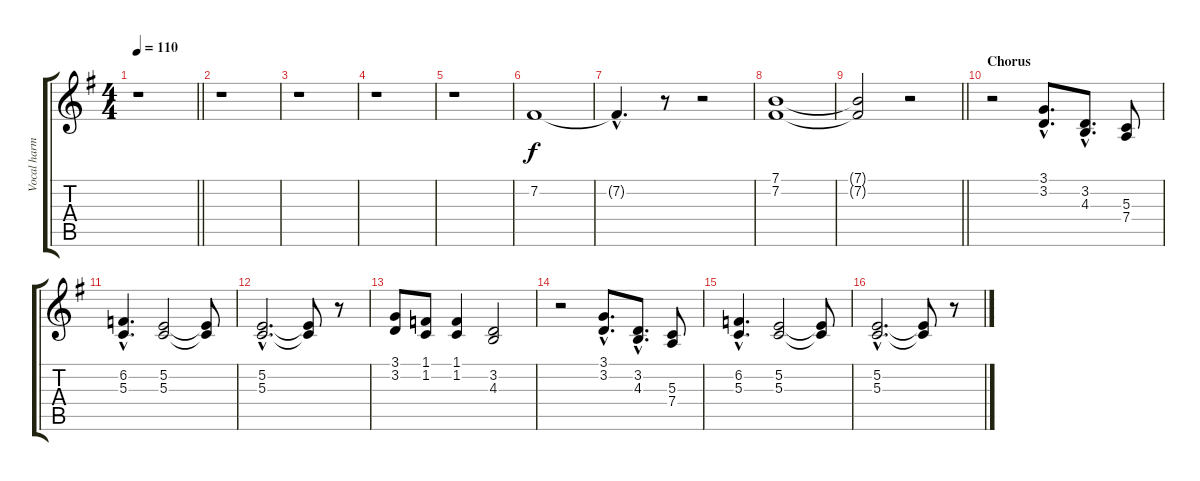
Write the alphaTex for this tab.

\track ("Vocal harmony" "Vocal harm") {instrument lead2sawtooth}
\staff {score tabs}
\tuning (E4 B3 G3 D3 A2 E2) {hide}
\ts (4 4)
\tempo 110
\clef g2
\barLineRight lightlight
\ks g
r.1{dy f} |
r.1 |
r.1 |
r.1 |
r.1 |
7.2.1 |
7.2{hac t}.4{d} r.8 r.2 |
(7.1 7.2).1 |
\barLineRight lightlight
(7.1{t} 7.2{t}).2 r.2 |
\section ("" "Chorus")
r.2 (3.1{hac} 3.2{hac}).8{d} (3.2{hac} 4.3{hac}).8{d} (5.3 7.4).8 |
(6.2{hac} 5.3{hac}).4{d} (5.2 5.3).2 (5.2{t} 5.3{t}).8 |
(5.2{hac} 5.3{hac}).2{d} (5.2{t} 5.3{t}).8 r.8 |
(3.1 3.2).8 (1.1 1.2).8 (1.1 1.2).4 (3.2 4.3).2 |
r.2 (3.1{hac} 3.2{hac}).8{d} (3.2{hac} 4.3{hac}).8{d} (5.3 7.4).8 |
(6.2{hac} 5.3{hac}).4{d} (5.2 5.3).2 (5.2{t} 5.3{t}).8 |
(5.2{hac} 5.3{hac}).2{d} (5.2{t} 5.3{t}).8 r.8
